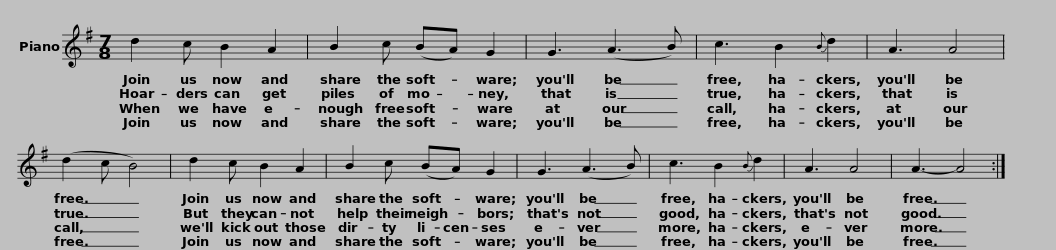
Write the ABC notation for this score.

X:1
L:1/8
M:7/8
I:linebreak $
K:G
V:1 treble
V:1
 d2 c B2 A2 | B2 c (BA) G2 | G3 (A3 B) | c3 B2{B} d2 |$ A3 A4 | %5
 (d2 c B4) | d2 c B2 A2 | B2 c (BA) G2 |$ G3 (A3 B) | c3 B2{B} d2 | %10
 A3 A4 | A3- A4 :| %12
